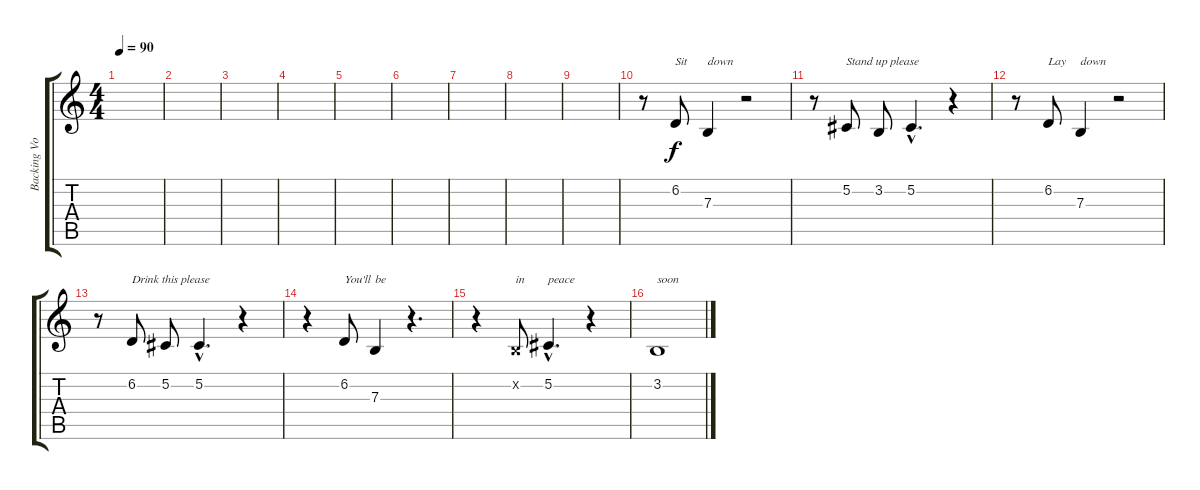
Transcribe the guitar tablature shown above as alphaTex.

\track ("Backing Vocals" "Backing Vo") {instrument tenorsax}
\staff {score tabs}
\tuning (Db4 Ab3 E3 B2 Gb2 Db2) {hide}
\ts (4 4)
\tempo 90
\clef g2
\ks c
|
|
|
|
|
|
|
|
|
r.8 6.2.8{txt "Sit"} 7.3.4{txt "down"} r.2 |
r.8 5.2.8{txt "Stand up please"} 3.2.8 5.2{hac}.4{d} r.4 |
r.8 6.2.8{txt "Lay"} 7.3.4{txt "down"} r.2 |
r.8 6.2.8{txt "Drink this please"} 5.2.8 5.2{hac}.4{d} r.4 |
r.4 6.2.8{txt "You'll"} 7.3.4{txt "be"} r.4{d} |
r.4 3.2{x}.8{txt "in"} 5.2{hac}.4{d txt "peace"} r.4 |
3.2{sl}.1{txt "soon"}
